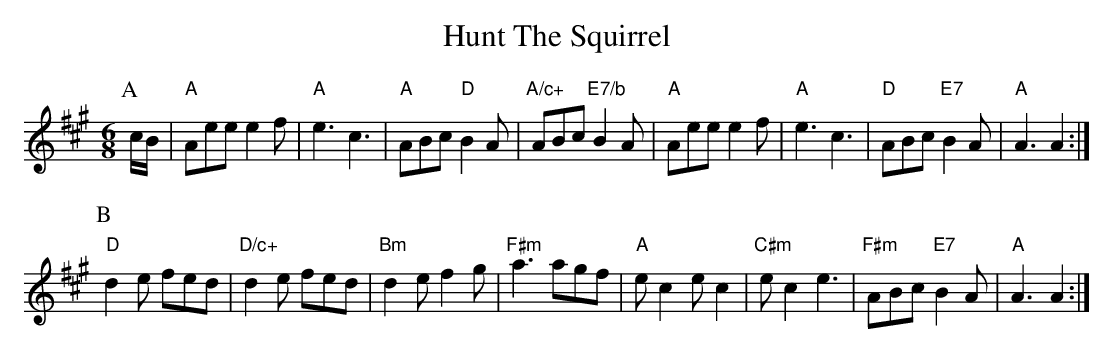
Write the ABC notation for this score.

X:1
T:Hunt The Squirrel
M:6/8
K:A
P:A
c/2B/2|"A"Aee e2f|"A"e3 c3|"A"ABc "D"B2A|"A/c+"ABc "E7/b"B2A|"A"Aee e2f|\
"A"e3 c3|"D"ABc "E7"B2A|"A"A3 A2:|
P:B
"D"d2e fed|"D/c+"d2e fed|"Bm"d2e f2g|"F#m"a3 agf|"A"ec2 ec2|"C#m"ec2 e3|\
"F#m"ABc "E7"B2A|"A"A3 A2:|
